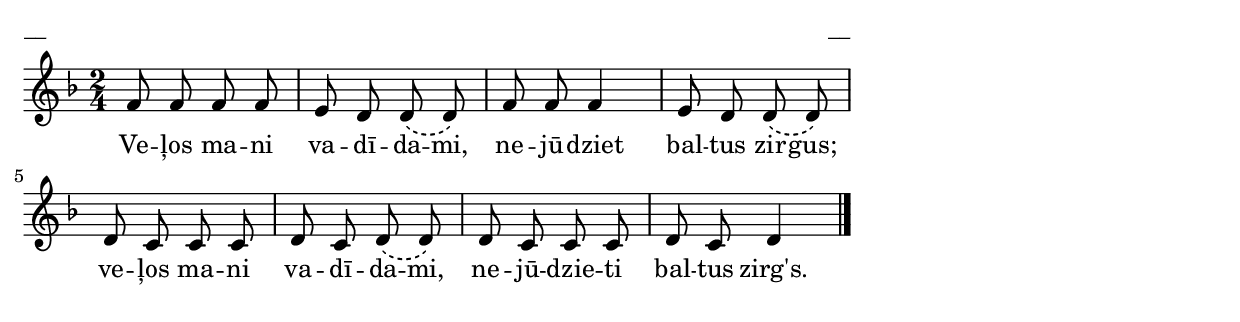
\version "2.13.18"
\paper {
line-width = 14\cm
left-margin = 0.4\cm
between-system-padding = 0.1\cm
between-system-space = 0.1\cm
}
% AALapas, bēres
% Veļos mani vadīdami, nejūdziet baltus zirgus
\layout {
indent = #0
ragged-last = ##f
}


voiceA = \relative c' {
\clef "treble"
\key d \minor
\time 2/4
f8 f f f |
\phrasingSlurDashed
e8 d d\( d\) |
f8 f f4 |
\phrasingSlurDashed
e8 d d\( d\) |
d8 c c c |
\phrasingSlurDashed
d8 c d\( d\) |
d8 c c c |
d8 c d4 |
\bar"|."
}




lyricA = \lyricmode {
Ve -- ļos ma -- ni va -- dī -- da -- mi, ne -- jū -- dziet bal -- tus zir -- gus;
ve -- ļos ma -- ni va -- dī -- da -- mi, ne -- jū -- dzie -- ti bal -- tus zirg's.
}


fullScore = <<
\new Staff {
<<
\new Voice = "voiceA" { \oneVoice \autoBeamOff \voiceA }
\lyricsto "voiceA" \new Lyrics \lyricA
>>
}
>>



\score {
\fullScore
\header { piece = "__" opus = "__" }
}
\markup { \with-color #(x11-color 'white) \sans \smaller "__" }
\score {
\unfoldRepeats
\fullScore
\midi {
\context { \Staff \remove "Staff_performer" }
\context { \Voice \consists "Staff_performer" }
}
}


